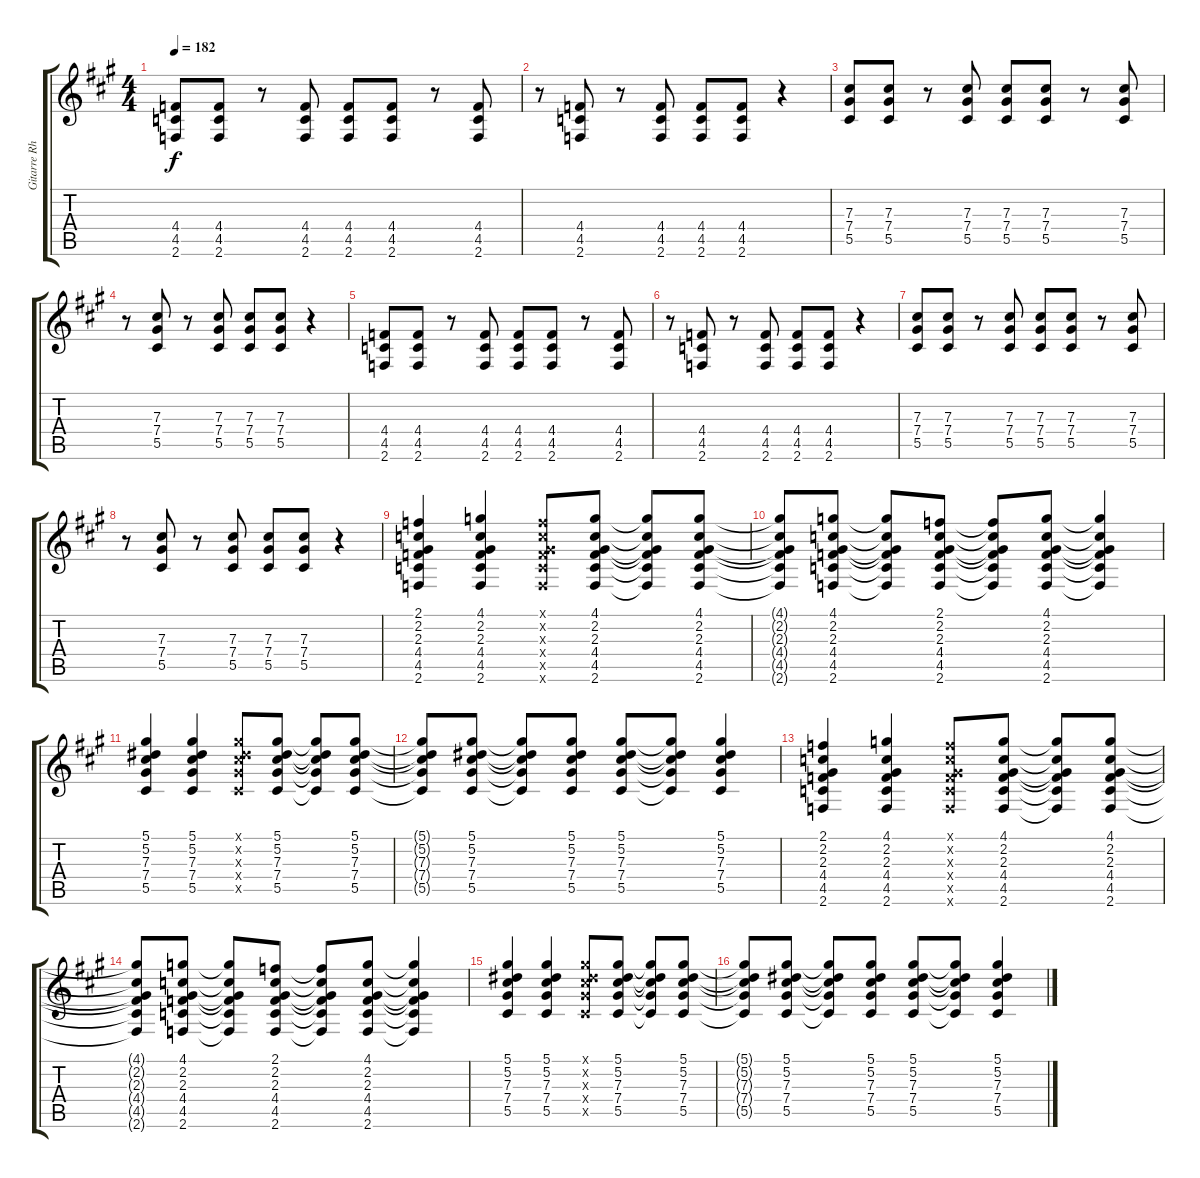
\track ("Gitarre Rhythm" "Gitarre Rh") {instrument overdrivenguitar}
\staff {score tabs}
\tuning (Eb4 Bb3 Gb3 Db3 Ab2 Eb2) {hide}
\ts (4 4)
\tempo 182
\clef g2
\ks a
(4.4 4.5 2.6).8{dy f instrument overdrivenguitar} (4.4 4.5 2.6).8 r.8 (4.4 4.5 2.6).8 (4.4 4.5 2.6).8 (4.4 4.5 2.6).8 r.8 (4.4 4.5 2.6).8 |
r.8 (4.4 4.5 2.6).8 r.8 (4.4 4.5 2.6).8 (4.4 4.5 2.6).8 (4.4 4.5 2.6).8 r.4 |
(7.3 7.4 5.5).8 (7.3 7.4 5.5).8 r.8 (7.3 7.4 5.5).8 (7.3 7.4 5.5).8 (7.3 7.4 5.5).8 r.8 (7.3 7.4 5.5).8 |
r.8 (7.3 7.4 5.5).8 r.8 (7.3 7.4 5.5).8 (7.3 7.4 5.5).8 (7.3 7.4 5.5).8 r.4 |
(4.4 4.5 2.6).8 (4.4 4.5 2.6).8 r.8 (4.4 4.5 2.6).8 (4.4 4.5 2.6).8 (4.4 4.5 2.6).8 r.8 (4.4 4.5 2.6).8 |
r.8 (4.4 4.5 2.6).8 r.8 (4.4 4.5 2.6).8 (4.4 4.5 2.6).8 (4.4 4.5 2.6).8 r.4 |
(7.3 7.4 5.5).8 (7.3 7.4 5.5).8 r.8 (7.3 7.4 5.5).8 (7.3 7.4 5.5).8 (7.3 7.4 5.5).8 r.8 (7.3 7.4 5.5).8 |
r.8 (7.3 7.4 5.5).8 r.8 (7.3 7.4 5.5).8 (7.3 7.4 5.5).8 (7.3 7.4 5.5).8 r.4 |
(2.1 2.2 2.3 4.4 4.5 2.6).4 (4.1 2.2 2.3 4.4 4.5 2.6).4 (2.1{x} 2.2{x} 2.3{x} 4.4{x} 4.5{x} 2.6{x}).8 (4.1 2.2 2.3 4.4 4.5 2.6).8 (4.1{t} 2.2{t} 2.3{t} 4.4{t} 4.5{t} 2.6{t}).8 (4.1 2.2 2.3 4.4 4.5 2.6).8 |
(4.1{t} 2.2{t} 2.3{t} 4.4{t} 4.5{t} 2.6{t}).8 (4.1 2.2 2.3 4.4 4.5 2.6).8 (4.1{t} 2.2{t} 2.3{t} 4.4{t} 4.5{t} 2.6{t}).8 (2.1 2.2 2.3 4.4 4.5 2.6).8 (2.1{t} 2.2{t} 2.3{t} 4.4{t} 4.5{t} 2.6{t}).8 (4.1 2.2 2.3 4.4 4.5 2.6).8 (4.1{t} 2.2{t} 2.3{t} 4.4{t} 4.5{t} 2.6{t}).4 |
(5.1 5.2 7.3 7.4 5.5).4 (5.1 5.2 7.3 7.4 5.5).4 (5.1{x} 5.2{x} 7.3{x} 7.4{x} 5.5{x}).8 (5.1 5.2 7.3 7.4 5.5).8 (5.1{t} 5.2{t} 7.3{t} 7.4{t} 5.5{t}).8 (5.1 5.2 7.3 7.4 5.5).8 |
(5.1{t} 5.2{t} 7.3{t} 7.4{t} 5.5{t}).8 (5.1 5.2 7.3 7.4 5.5).8 (5.1{t} 5.2{t} 7.3{t} 7.4{t} 5.5{t}).8 (5.1 5.2 7.3 7.4 5.5).8 (5.1 5.2 7.3 7.4 5.5).8 (5.1{t} 5.2{t} 7.3{t} 7.4{t} 5.5{t}).8 (5.1 5.2 7.3 7.4 5.5).4 |
(2.1 2.2 2.3 4.4 4.5 2.6).4 (4.1 2.2 2.3 4.4 4.5 2.6).4 (2.1{x} 2.2{x} 2.3{x} 4.4{x} 4.5{x} 2.6{x}).8 (4.1 2.2 2.3 4.4 4.5 2.6).8 (4.1{t} 2.2{t} 2.3{t} 4.4{t} 4.5{t} 2.6{t}).8 (4.1 2.2 2.3 4.4 4.5 2.6).8 |
(4.1{t} 2.2{t} 2.3{t} 4.4{t} 4.5{t} 2.6{t}).8 (4.1 2.2 2.3 4.4 4.5 2.6).8 (4.1{t} 2.2{t} 2.3{t} 4.4{t} 4.5{t} 2.6{t}).8 (2.1 2.2 2.3 4.4 4.5 2.6).8 (2.1{t} 2.2{t} 2.3{t} 4.4{t} 4.5{t} 2.6{t}).8 (4.1 2.2 2.3 4.4 4.5 2.6).8 (4.1{t} 2.2{t} 2.3{t} 4.4{t} 4.5{t} 2.6{t}).4 |
(5.1 5.2 7.3 7.4 5.5).4 (5.1 5.2 7.3 7.4 5.5).4 (5.1{x} 5.2{x} 7.3{x} 7.4{x} 5.5{x}).8 (5.1 5.2 7.3 7.4 5.5).8 (5.1{t} 5.2{t} 7.3{t} 7.4{t} 5.5{t}).8 (5.1 5.2 7.3 7.4 5.5).8 |
(5.1{t} 5.2{t} 7.3{t} 7.4{t} 5.5{t}).8 (5.1 5.2 7.3 7.4 5.5).8 (5.1{t} 5.2{t} 7.3{t} 7.4{t} 5.5{t}).8 (5.1 5.2 7.3 7.4 5.5).8 (5.1 5.2 7.3 7.4 5.5).8 (5.1{t} 5.2{t} 7.3{t} 7.4{t} 5.5{t}).8 (5.1 5.2 7.3 7.4 5.5).4
